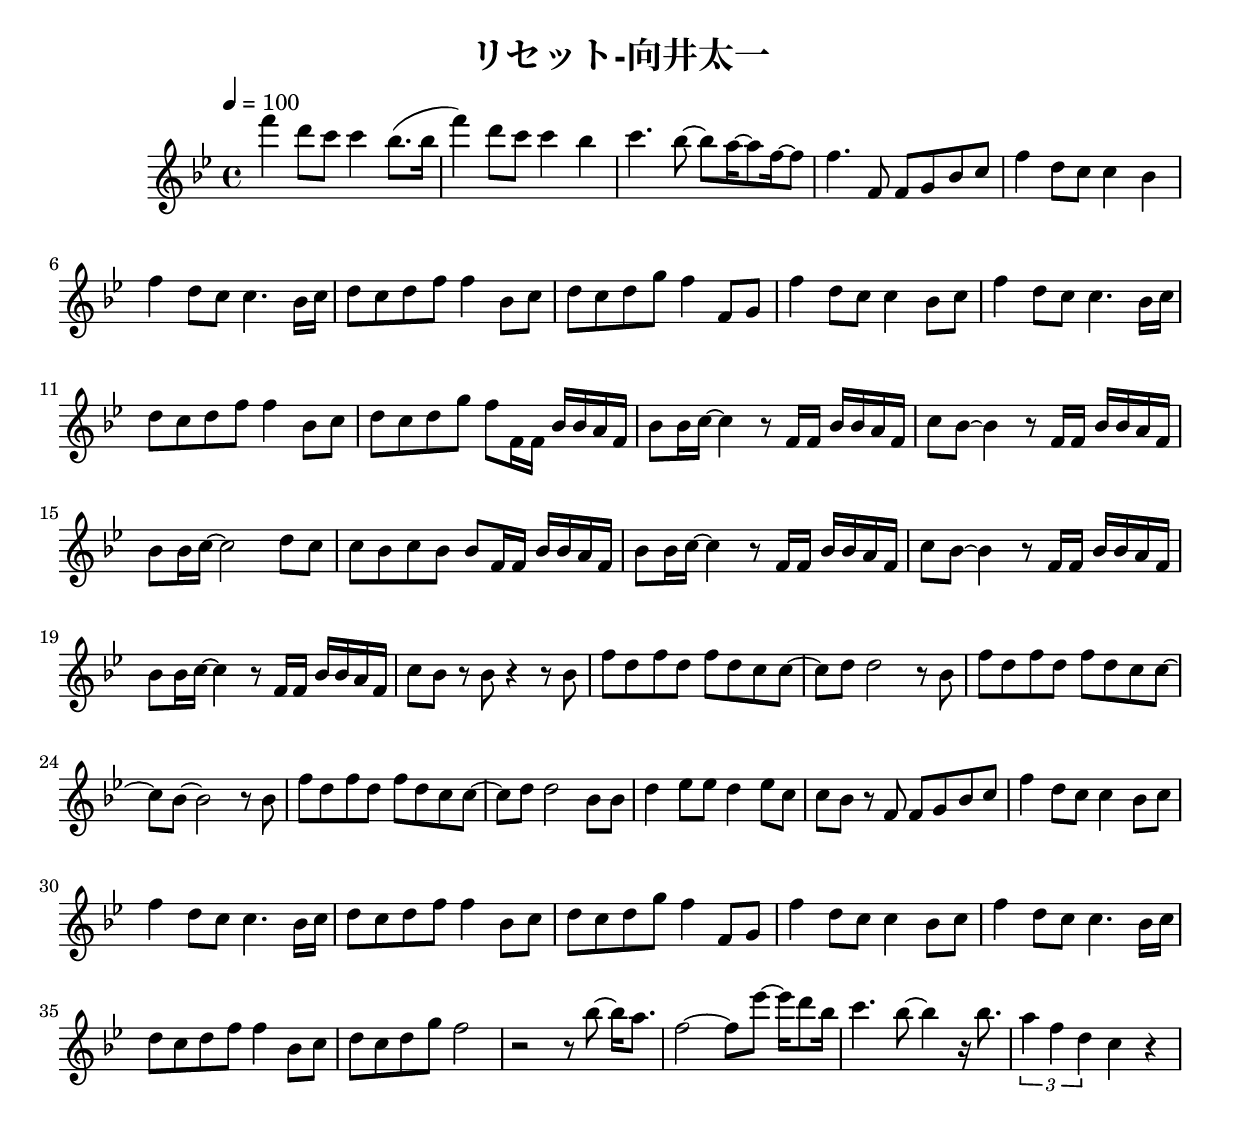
\header {
  title = "リセット-向井太一"
  composer = ""
}

\score {
  \relative c' { \key bes \major \time 4/4 \tempo 4 = 100
    f''4 d8 c c4 bes8. (bes16 | f'4) d8 c c4 bes | c4. bes8~ bes a16~ a8 f16~ f8 | f4. f,8 f g bes c |
    f4 d8 c c4 bes | f' d8 c c4. bes16 c | d8 c d f f4 bes,8 c | d c d g f4 f,8 g |
    f'4 d8 c c4 bes8 c | f4 d8 c c4. bes16 c | d8 c d f f4 bes,8 c | d c d g f f,16 f bes bes a f |
    bes8 bes16 c~ c4 r8 f,16 f bes bes a f | c'8 bes~ bes4 r8 f16 f bes bes a f | bes8 bes16 c~ c2 d8 c |
    c bes c bes bes f16 f bes bes a f |bes8 bes16 c~ c4 r8 f,16 f bes bes a f | c'8 bes~ bes4 r8 f16 f bes bes a f |
    bes8 bes16 c~ c4 r8 f,16 f bes bes a f | c'8 bes r bes r4 r8 bes | f' d f d f d c c~ |c d d2 r8 bes |
    f' d f d f d c c~ | c bes~ bes2 r8 bes | f' d f d f d c c~ |c d d2 bes8 bes | d4 ees8 ees d4 ees8 c |
    c bes r f f g bes c |

    f4 d8 c c4 bes8 c | f4 d8 c c4. bes16 c | d8 c d f f4 bes,8 c | d c d g f4 f,8 g | f'4 d8 c c4 bes8 c |
    f4 d8 c c4. bes16 c | d8 c d f f4 bes,8 c | d c d g f2 | r2 r8 bes8~ bes16 a8. | f2~ f8 ees'~ ees16 d8 bes16 |
    c4. bes8~ bes4 r16 bes8. | \tuplet 3/2 { a4 f d } c4 r | 
  }

  \layout {}
  \midi {}
}